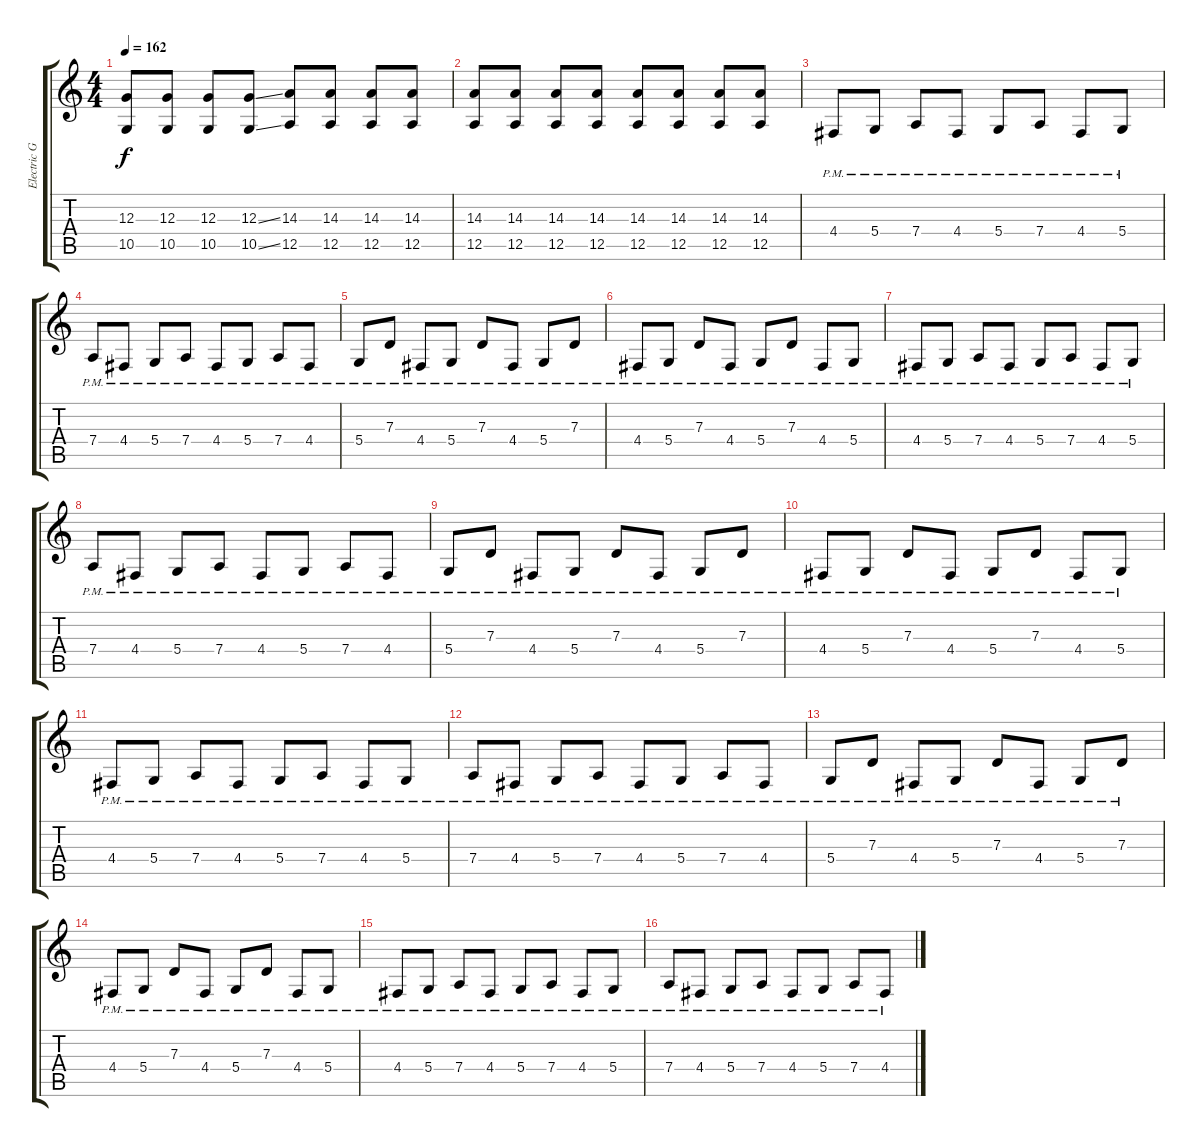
\track ("Electric Guitar" "Electric G") {instrument lead2sawtooth}
\staff {score tabs}
\tuning (E4 B3 G3 D3 A2 E2) {hide}
\ts (4 4)
\tempo 162
\clef g2
\ks c
(12.3 10.5).8{dy f} (12.3 10.5).8 (12.3 10.5).8 (12.3{ss} 10.5{ss}).8 (14.3 12.5).8 (14.3 12.5).8 (14.3 12.5).8 (14.3 12.5).8 |
(14.3 12.5).8 (14.3 12.5).8 (14.3 12.5).8 (14.3 12.5).8 (14.3 12.5).8 (14.3 12.5).8 (14.3 12.5).8 (14.3 12.5).8 |
4.4{pm}.8 5.4{pm}.8 7.4{pm}.8 4.4{pm}.8 5.4{pm}.8 7.4{pm}.8 4.4{pm}.8 5.4{pm}.8 |
7.4{pm}.8 4.4{pm}.8 5.4{pm}.8 7.4{pm}.8 4.4{pm}.8 5.4{pm}.8 7.4{pm}.8 4.4{pm}.8 |
5.4{pm}.8 7.3{pm}.8 4.4{pm}.8 5.4{pm}.8 7.3{pm}.8 4.4{pm}.8 5.4{pm}.8 7.3{pm}.8 |
4.4{pm}.8 5.4{pm}.8 7.3{pm}.8 4.4{pm}.8 5.4{pm}.8 7.3{pm}.8 4.4{pm}.8 5.4{pm}.8 |
4.4{pm}.8 5.4{pm}.8 7.4{pm}.8 4.4{pm}.8 5.4{pm}.8 7.4{pm}.8 4.4{pm}.8 5.4{pm}.8 |
7.4{pm}.8 4.4{pm}.8 5.4{pm}.8 7.4{pm}.8 4.4{pm}.8 5.4{pm}.8 7.4{pm}.8 4.4{pm}.8 |
5.4{pm}.8 7.3{pm}.8 4.4{pm}.8 5.4{pm}.8 7.3{pm}.8 4.4{pm}.8 5.4{pm}.8 7.3{pm}.8 |
4.4{pm}.8 5.4{pm}.8 7.3{pm}.8 4.4{pm}.8 5.4{pm}.8 7.3{pm}.8 4.4{pm}.8 5.4{pm}.8 |
4.4{pm}.8 5.4{pm}.8 7.4{pm}.8 4.4{pm}.8 5.4{pm}.8 7.4{pm}.8 4.4{pm}.8 5.4{pm}.8 |
7.4{pm}.8 4.4{pm}.8 5.4{pm}.8 7.4{pm}.8 4.4{pm}.8 5.4{pm}.8 7.4{pm}.8 4.4{pm}.8 |
5.4{pm}.8 7.3{pm}.8 4.4{pm}.8 5.4{pm}.8 7.3{pm}.8 4.4{pm}.8 5.4{pm}.8 7.3{pm}.8 |
4.4{pm}.8 5.4{pm}.8 7.3{pm}.8 4.4{pm}.8 5.4{pm}.8 7.3{pm}.8 4.4{pm}.8 5.4{pm}.8 |
4.4{pm}.8{volume 0} 5.4{pm}.8 7.4{pm}.8 4.4{pm}.8 5.4{pm}.8 7.4{pm}.8 4.4{pm}.8 5.4{pm}.8 |
7.4{pm}.8 4.4{pm}.8 5.4{pm}.8 7.4{pm}.8 4.4{pm}.8 5.4{pm}.8 7.4{pm}.8 4.4{pm}.8
